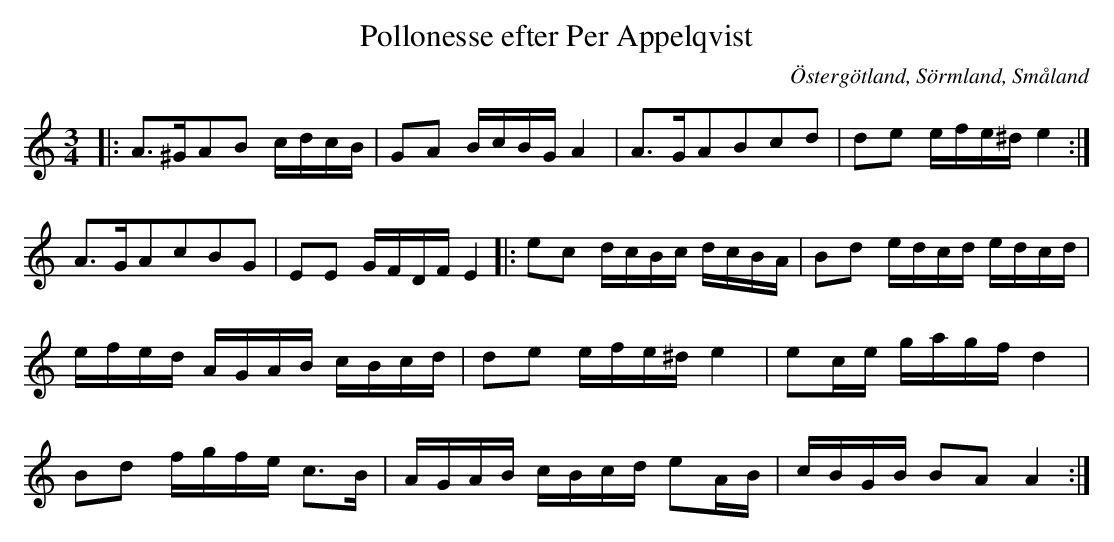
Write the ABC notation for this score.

X:1
T:Pollonesse efter Per Appelqvist
O:Östergötland, Sörmland, Småland
M:3/4
L:1/8
K:Am
|: A>^GAB c/2d/2c/2B/2| GA B/2c/2B/2G/2 A2 | A>GABcd | de e/2f/2e/2^d/2 e2 :| A>GAcBG | EE G/2F/2D/2F/2 E2  |: ec d/2c/2B/2c/2 d/2c/2B/2A/2 | Bd e/2d/2c/2d/2 e/2d/2c/2d/2 |e/2f/2e/2d/2 A/2G/2A/2B/2 c/2B/2c/2d/2 | de e/2f/2e/2^d/2 e2 | ec/2e/2 g/2a/2g/2f/2 d2 | Bd f/2g/2f/2e/2 c>B | A/2G/2A/2B/2 c/2B/2c/2d/2 eA/2B/2 | c/2B/2G/2B/2 BA A2 :|
